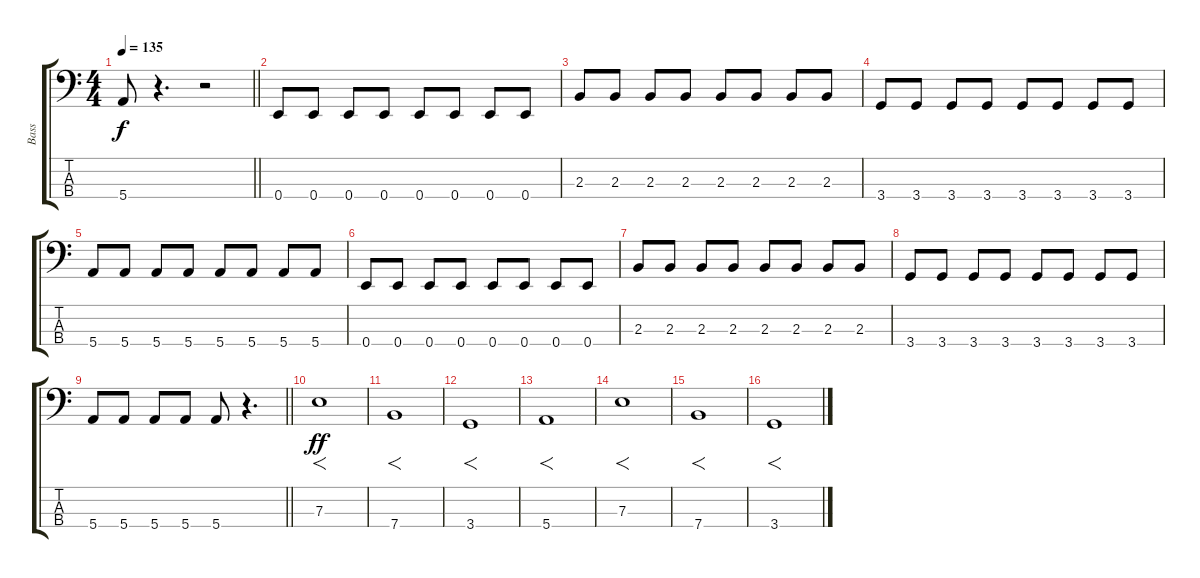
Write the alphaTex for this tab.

\track ("Bass" "Bass") {instrument slapbass2}
\staff {score tabs}
\tuning (G2 D2 A1 E1) {hide}
\ts (4 4)
\tempo 135
\clef f4
\barLineRight lightlight
\ks c
5.4.8{dy f} r.4{d} r.2 |
0.4.8 0.4.8 0.4.8 0.4.8 0.4.8 0.4.8 0.4.8 0.4.8 |
2.3.8 2.3.8 2.3.8 2.3.8 2.3.8 2.3.8 2.3.8 2.3.8 |
3.4.8 3.4.8 3.4.8 3.4.8 3.4.8 3.4.8 3.4.8 3.4.8 |
5.4.8 5.4.8 5.4.8 5.4.8 5.4.8 5.4.8 5.4.8 5.4.8 |
0.4.8 0.4.8 0.4.8 0.4.8 0.4.8 0.4.8 0.4.8 0.4.8 |
2.3.8 2.3.8 2.3.8 2.3.8 2.3.8 2.3.8 2.3.8 2.3.8 |
3.4.8 3.4.8 3.4.8 3.4.8 3.4.8 3.4.8 3.4.8 3.4.8 |
\barLineRight lightlight
5.4.8 5.4.8 5.4.8 5.4.8 5.4.8 r.4{d} |
7.3.1{f dy ff volume 13} |
7.4.1{f} |
3.4.1{f} |
5.4.1{f} |
7.3.1{f} |
7.4.1{f} |
3.4.1{f}
